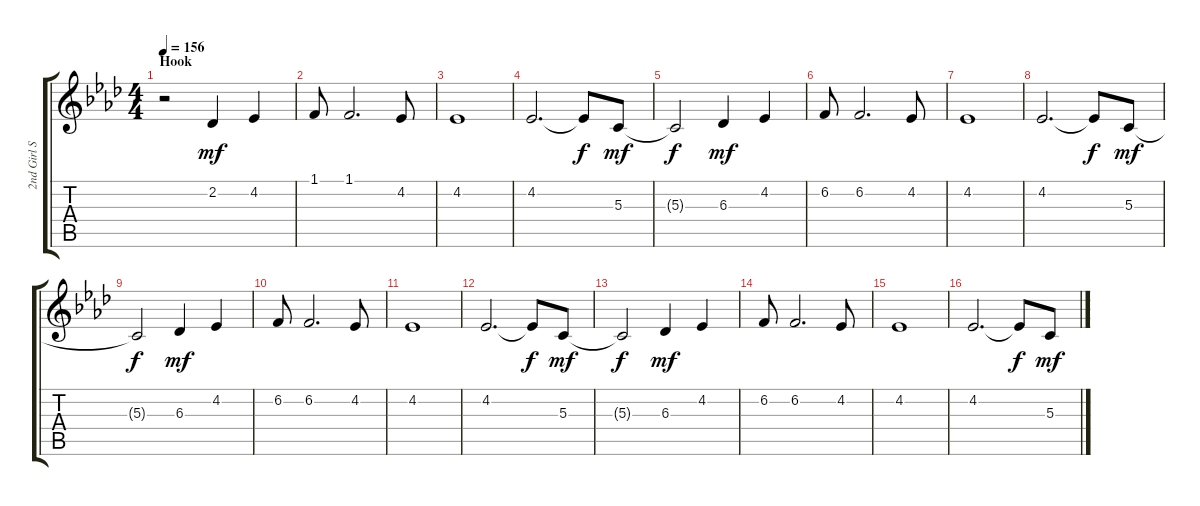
\track ("2nd Girl Soprano" "2nd Girl S") {instrument choiraahs}
\staff {score tabs}
\tuning (E4 B3 G3 D3 A2 E2) {hide}
\ts (4 4)
\section ("" "Hook")
\tempo 156
\clef g2
\ks fminor
r.2{dy f} 2.2.4{dy mf} 4.2.4 |
1.1.8 1.1.2{d} 4.2.8 |
4.2.1 |
4.2.2{d} 4.2{t}.8{dy f} 5.3.8{dy mf} |
5.3{t}.2{dy f} 6.3.4{dy mf} 4.2.4 |
6.2.8 6.2.2{d} 4.2.8 |
4.2.1 |
4.2.2{d} 4.2{t}.8{dy f} 5.3.8{dy mf} |
5.3{t}.2{dy f} 6.3.4{dy mf} 4.2.4 |
6.2.8 6.2.2{d} 4.2.8 |
4.2.1 |
4.2.2{d} 4.2{t}.8{dy f} 5.3.8{dy mf} |
5.3{t}.2{dy f} 6.3.4{dy mf} 4.2.4 |
6.2.8 6.2.2{d} 4.2.8 |
4.2.1 |
4.2.2{d} 4.2{t}.8{dy f} 5.3.8{dy mf}
